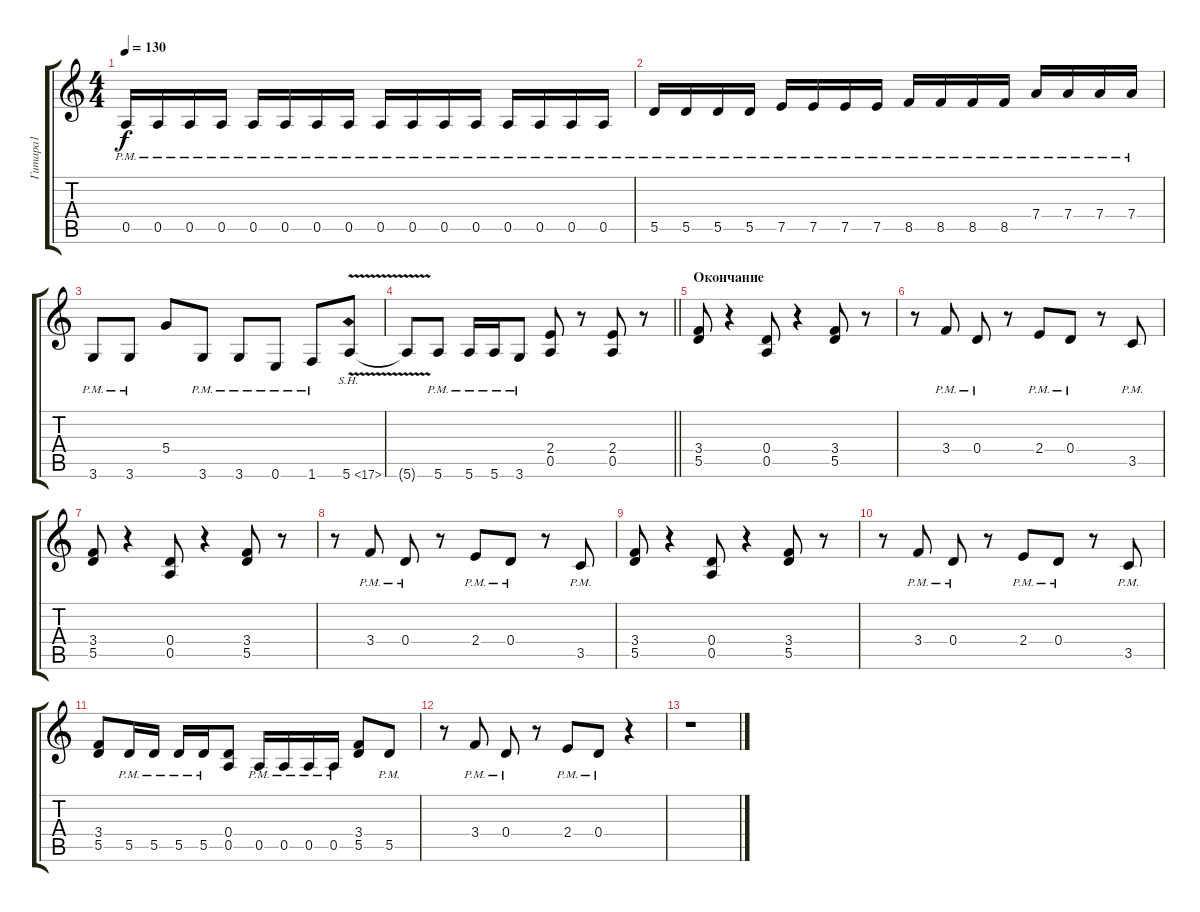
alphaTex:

\track ("Гитара1" "Гитара1") {instrument distortionguitar}
\staff {score tabs}
\tuning (E4 B3 G3 D3 A2 E2) {hide}
\ts (4 4)
\tempo 130
\clef g2
\ks c
0.5{pm}.16{dy f} 0.5{pm}.16 0.5{pm}.16 0.5{pm}.16 0.5{pm}.16 0.5{pm}.16 0.5{pm}.16 0.5{pm}.16 0.5{pm}.16 0.5{pm}.16 0.5{pm}.16 0.5{pm}.16 0.5{pm}.16 0.5{pm}.16 0.5{pm}.16 0.5{pm}.16 |
5.5{pm}.16 5.5{pm}.16 5.5{pm}.16 5.5{pm}.16 7.5{pm}.16 7.5{pm}.16 7.5{pm}.16 7.5{pm}.16 8.5{pm}.16 8.5{pm}.16 8.5{pm}.16 8.5{pm}.16 7.4{pm}.16 7.4{pm}.16 7.4{pm}.16 7.4{pm}.16 |
3.6{pm}.8 3.6{pm}.8 5.4.8 3.6{pm}.8 3.6{pm}.8 0.6{pm}.8 1.6{pm}.8 5.6{sh 12 v}.8 |
\barLineRight lightlight
5.6{t}.8 5.6{pm}.8 5.6{pm}.16 5.6{pm}.16 3.6{pm}.8 (2.4 0.5).8 r.8 (2.4 0.5).8 r.8 |
\section ("" "Окончание")
(3.4 5.5).8 r.4 (0.4 0.5).8 r.4 (3.4 5.5).8 r.8 |
r.8 3.4{pm}.8 0.4{pm}.8 r.8 2.4{pm}.8 0.4{pm}.8 r.8 3.5{pm}.8 |
(3.4 5.5).8 r.4 (0.4 0.5).8 r.4 (3.4 5.5).8 r.8 |
r.8 3.4{pm}.8 0.4{pm}.8 r.8 2.4{pm}.8 0.4{pm}.8 r.8 3.5{pm}.8 |
(3.4 5.5).8 r.4 (0.4 0.5).8 r.4 (3.4 5.5).8 r.8 |
r.8 3.4{pm}.8 0.4{pm}.8 r.8 2.4{pm}.8 0.4{pm}.8 r.8 3.5{pm}.8 |
(3.4 5.5).8 5.5{pm}.16 5.5{pm}.16 5.5{pm}.16 5.5{pm}.16 (0.4 0.5).8 0.5{pm}.16 0.5{pm}.16 0.5{pm}.16 0.5{pm}.16 (3.4 5.5).8 5.5{pm}.8 |
r.8 3.4{pm}.8 0.4{pm}.8 r.8 2.4{pm}.8 0.4{pm}.8 r.4 |
r.1
